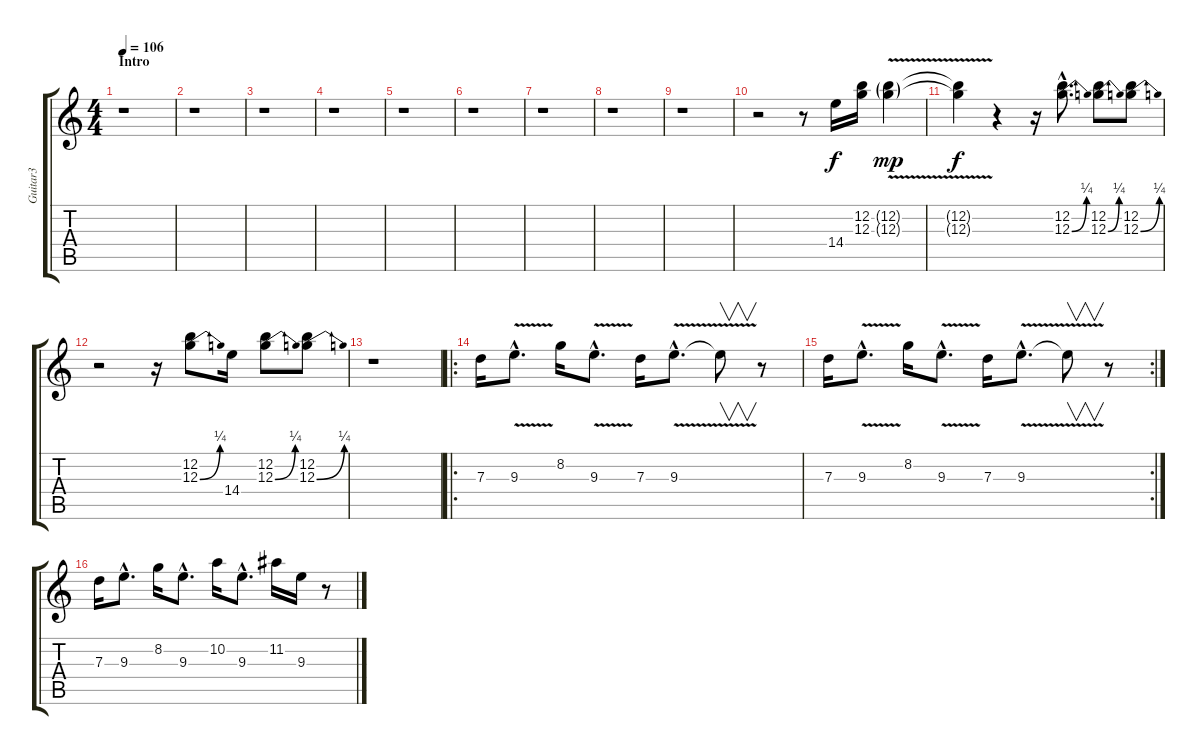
\track ("Guitar3 " "Guitar3 ") {instrument overdrivenguitar}
\staff {score tabs}
\tuning (E4 B3 G3 D3 A2 E2) {hide}
\ts (4 4)
\section ("" "Intro")
\tempo 106
\clef g2
\ks c
r.1{dy f instrument overdrivenguitar} |
r.1 |
r.1 |
r.1 |
r.1 |
r.1 |
r.1 |
r.1 |
r.1 |
r.2 r.8 14.4.16 (12.2 12.3).16 (12.2{v g} 12.3{v g}).4{dy mp} |
(12.2{t} 12.3{t}).4{dy f} r.4 r.16 (12.2{hac} 12.3{be (bend 0 0 60 1) hac}).8{d} (12.2 12.3{be (bend 0 0 60 1)}).8 (12.2 12.3{be (bend 0 0 60 1)}).8 |
r.2 r.16 (12.2 12.3{be (bend 0 0 60 1)}).8 14.4.16 (12.2 12.3{be (bend 0 0 60 1)}).8 (12.2 12.3{be (bend 0 0 60 1)}).8 |
r.1 |
\ro
7.3.16 9.3{v hac}.8{d} 8.2.16 9.3{v hac}.8{d} 7.3.16 9.3{v hac}.8{d} 9.3{t}.8{v} r.8 |
\rc 2
7.3.16 9.3{v hac}.8{d} 8.2.16 9.3{v hac}.8{d} 7.3.16 9.3{v hac}.8{d} 9.3{t}.8{v} r.8 |
7.3.16 9.3{hac}.8{d} 8.2.16 9.3{hac}.8{d} 10.2.16 9.3{hac}.8{d} 11.2.16 9.3.16 r.8
